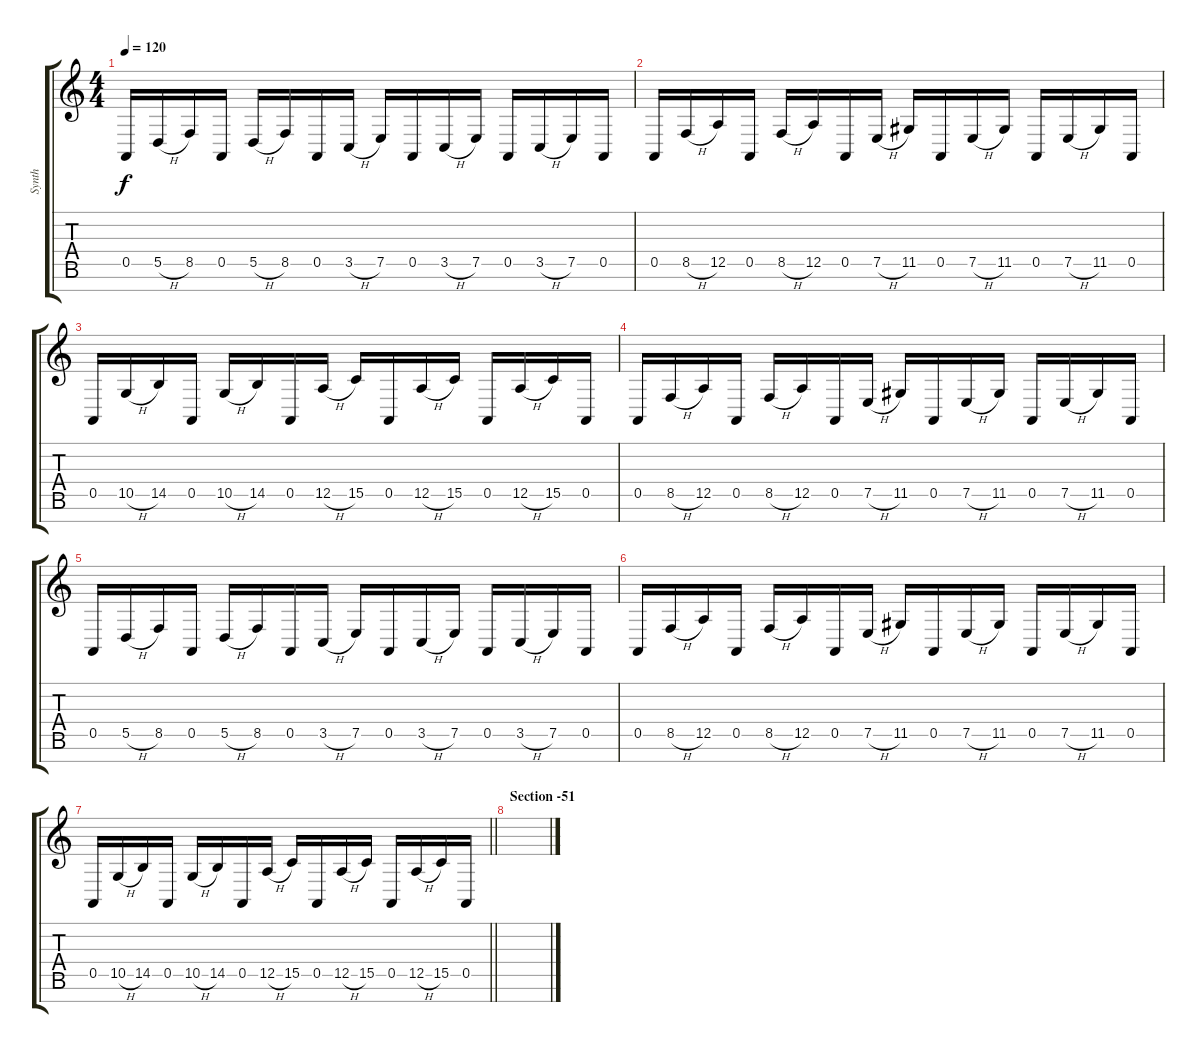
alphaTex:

\track ("Synth" "Synth") {instrument lead2sawtooth}
\staff {score tabs}
\tuning (E4 B3 G3 D3 A2 E2 B1) {hide}
\ts (4 4)
\tempo 120
\clef g2
\ks c
0.5.16{dy f} 5.5{h}.16 8.5.16 0.5.16 5.5{h}.16 8.5.16 0.5.16 3.5{h}.16 7.5.16 0.5.16 3.5{h}.16 7.5.16 0.5.16 3.5{h}.16 7.5.16 0.5.16 |
0.5.16 8.5{h}.16 12.5.16 0.5.16 8.5{h}.16 12.5.16 0.5.16 7.5{h}.16 11.5.16 0.5.16 7.5{h}.16 11.5.16 0.5.16 7.5{h}.16 11.5.16 0.5.16 |
0.5.16 10.5{h}.16 14.5.16 0.5.16 10.5{h}.16 14.5.16 0.5.16 12.5{h}.16 15.5.16 0.5.16 12.5{h}.16 15.5.16 0.5.16 12.5{h}.16 15.5.16 0.5.16 |
0.5.16 8.5{h}.16 12.5.16 0.5.16 8.5{h}.16 12.5.16 0.5.16 7.5{h}.16 11.5.16 0.5.16 7.5{h}.16 11.5.16 0.5.16 7.5{h}.16 11.5.16 0.5.16 |
0.5.16 5.5{h}.16 8.5.16 0.5.16 5.5{h}.16 8.5.16 0.5.16 3.5{h}.16 7.5.16 0.5.16 3.5{h}.16 7.5.16 0.5.16 3.5{h}.16 7.5.16 0.5.16 |
0.5.16 8.5{h}.16 12.5.16 0.5.16 8.5{h}.16 12.5.16 0.5.16 7.5{h}.16 11.5.16 0.5.16 7.5{h}.16 11.5.16 0.5.16 7.5{h}.16 11.5.16 0.5.16 |
\barLineRight lightlight
0.5.16 10.5{h}.16 14.5.16 0.5.16 10.5{h}.16 14.5.16 0.5.16 12.5{h}.16 15.5.16 0.5.16 12.5{h}.16 15.5.16 0.5.16 12.5{h}.16 15.5.16 0.5.16 |
\section ("" "Section -51")
